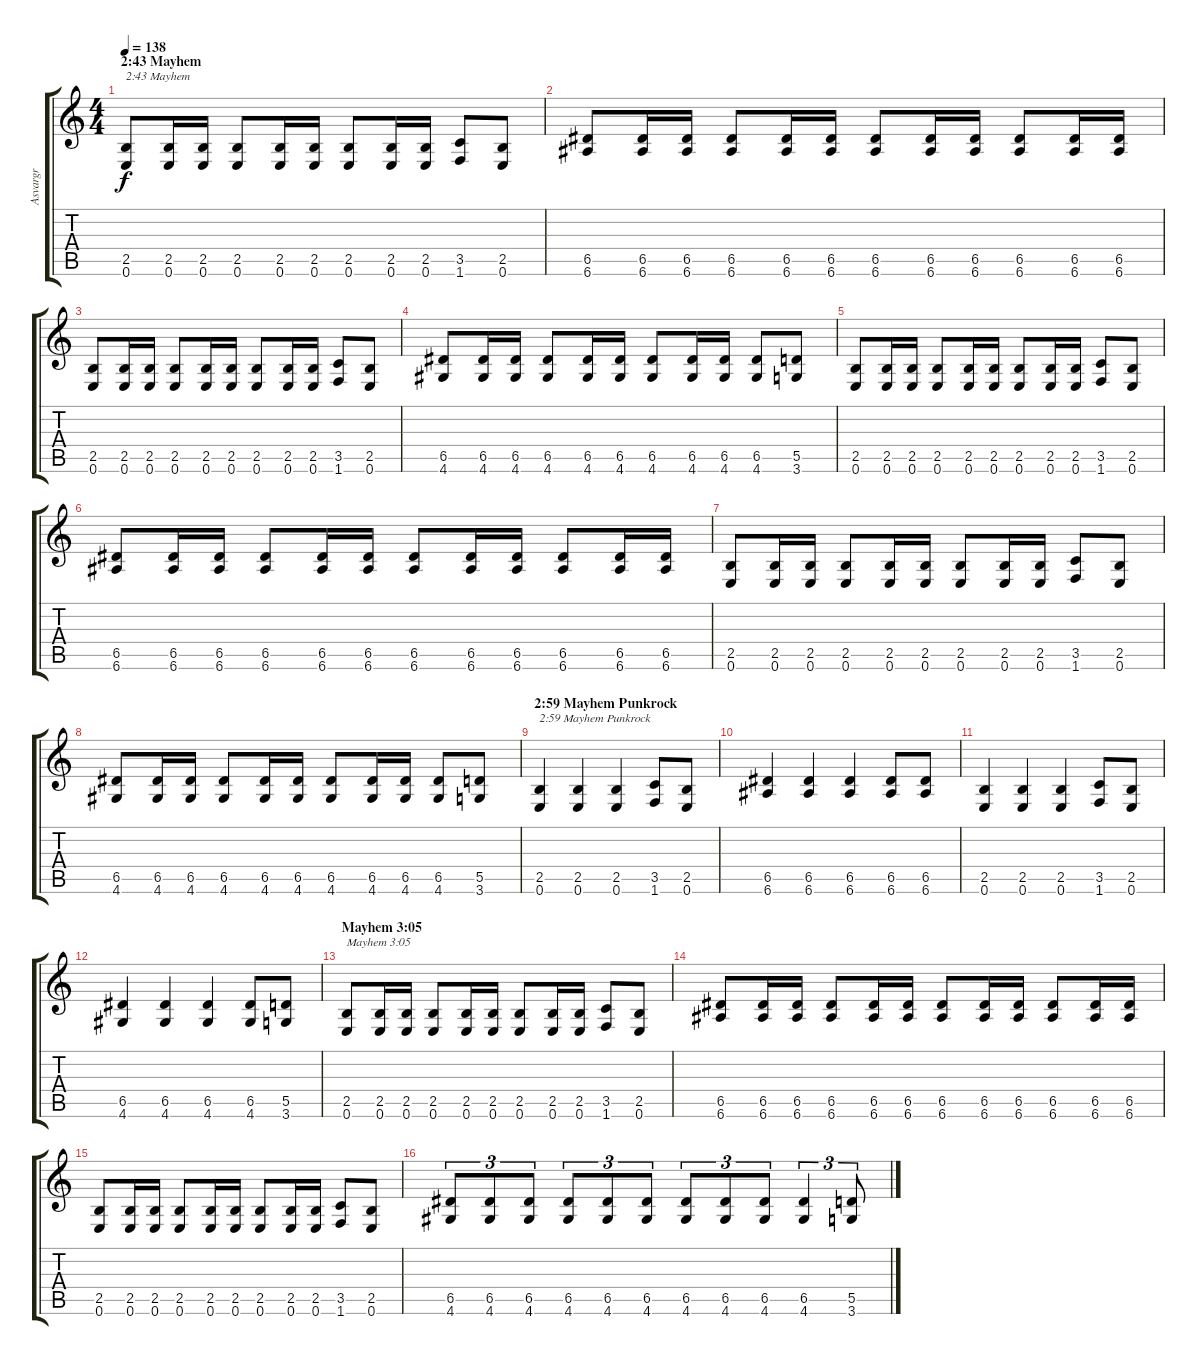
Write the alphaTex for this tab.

\track ("Asvargr" "Asvargr") {instrument overdrivenguitar}
\staff {score tabs}
\tuning (E4 B3 G3 D3 A2 E2) {hide}
\ts (4 4)
\section ("" "2:43 Mayhem")
\tempo 138
\clef g2
\ks c
(2.5 0.6).8{txt "2:43 Mayhem" dy f} (2.5 0.6).16 (2.5 0.6).16 (2.5 0.6).8 (2.5 0.6).16 (2.5 0.6).16 (2.5 0.6).8 (2.5 0.6).16 (2.5 0.6).16 (3.5 1.6).8 (2.5 0.6).8 |
(6.5 6.6).8 (6.5 6.6).16 (6.5 6.6).16 (6.5 6.6).8 (6.5 6.6).16 (6.5 6.6).16 (6.5 6.6).8 (6.5 6.6).16 (6.5 6.6).16 (6.5 6.6).8 (6.5 6.6).16 (6.5 6.6).16 |
(2.5 0.6).8 (2.5 0.6).16 (2.5 0.6).16 (2.5 0.6).8 (2.5 0.6).16 (2.5 0.6).16 (2.5 0.6).8 (2.5 0.6).16 (2.5 0.6).16 (3.5 1.6).8 (2.5 0.6).8 |
(6.5 4.6).8 (6.5 4.6).16 (6.5 4.6).16 (6.5 4.6).8 (6.5 4.6).16 (6.5 4.6).16 (6.5 4.6).8 (6.5 4.6).16 (6.5 4.6).16 (6.5 4.6).8 (5.5 3.6).8 |
(2.5 0.6).8 (2.5 0.6).16 (2.5 0.6).16 (2.5 0.6).8 (2.5 0.6).16 (2.5 0.6).16 (2.5 0.6).8 (2.5 0.6).16 (2.5 0.6).16 (3.5 1.6).8 (2.5 0.6).8 |
(6.5 6.6).8 (6.5 6.6).16 (6.5 6.6).16 (6.5 6.6).8 (6.5 6.6).16 (6.5 6.6).16 (6.5 6.6).8 (6.5 6.6).16 (6.5 6.6).16 (6.5 6.6).8 (6.5 6.6).16 (6.5 6.6).16 |
(2.5 0.6).8 (2.5 0.6).16 (2.5 0.6).16 (2.5 0.6).8 (2.5 0.6).16 (2.5 0.6).16 (2.5 0.6).8 (2.5 0.6).16 (2.5 0.6).16 (3.5 1.6).8 (2.5 0.6).8 |
(6.5 4.6).8 (6.5 4.6).16 (6.5 4.6).16 (6.5 4.6).8 (6.5 4.6).16 (6.5 4.6).16 (6.5 4.6).8 (6.5 4.6).16 (6.5 4.6).16 (6.5 4.6).8 (5.5 3.6).8 |
\section ("" "2:59 Mayhem Punkrock")
(2.5 0.6).4{txt "2:59 Mayhem Punkrock"} (2.5 0.6).4 (2.5 0.6).4 (3.5 1.6).8 (2.5 0.6).8 |
(6.5 6.6).4 (6.5 6.6).4 (6.5 6.6).4 (6.5 6.6).8 (6.5 6.6).8 |
(2.5 0.6).4 (2.5 0.6).4 (2.5 0.6).4 (3.5 1.6).8 (2.5 0.6).8 |
(6.5 4.6).4 (6.5 4.6).4 (6.5 4.6).4 (6.5 4.6).8 (5.5 3.6).8 |
\section ("" "Mayhem 3:05")
(2.5 0.6).8{txt "Mayhem 3:05"} (2.5 0.6).16 (2.5 0.6).16 (2.5 0.6).8 (2.5 0.6).16 (2.5 0.6).16 (2.5 0.6).8 (2.5 0.6).16 (2.5 0.6).16 (3.5 1.6).8 (2.5 0.6).8 |
(6.5 6.6).8 (6.5 6.6).16 (6.5 6.6).16 (6.5 6.6).8 (6.5 6.6).16 (6.5 6.6).16 (6.5 6.6).8 (6.5 6.6).16 (6.5 6.6).16 (6.5 6.6).8 (6.5 6.6).16 (6.5 6.6).16 |
(2.5 0.6).8 (2.5 0.6).16 (2.5 0.6).16 (2.5 0.6).8 (2.5 0.6).16 (2.5 0.6).16 (2.5 0.6).8 (2.5 0.6).16 (2.5 0.6).16 (3.5 1.6).8 (2.5 0.6).8 |
(6.5 4.6).8{tu (3 2)} (6.5 4.6).8{tu (3 2)} (6.5 4.6).8{tu (3 2)} (6.5 4.6).8{tu (3 2)} (6.5 4.6).8{tu (3 2)} (6.5 4.6).8{tu (3 2)} (6.5 4.6).8{tu (3 2)} (6.5 4.6).8{tu (3 2)} (6.5 4.6).8{tu (3 2)} (6.5 4.6).4{tu (3 2)} (5.5 3.6).8{tu (3 2)}
